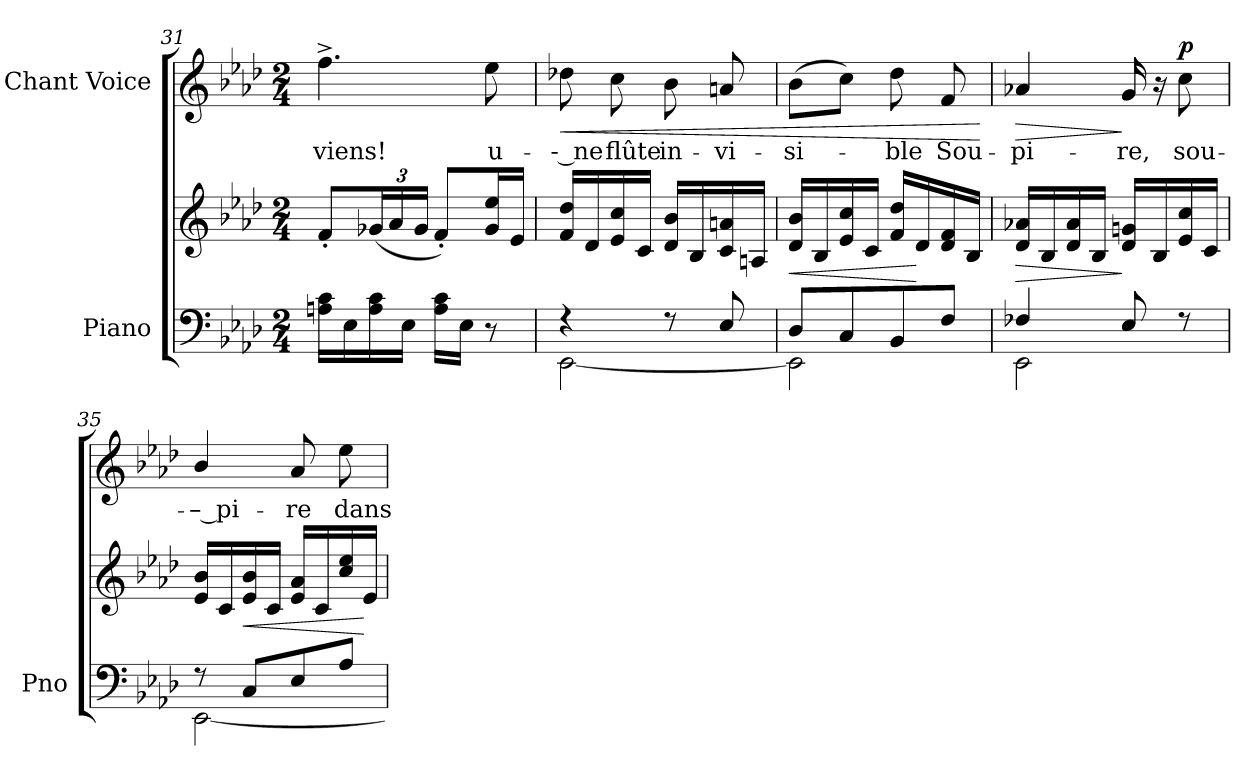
**kern	**kern	**dynam	**kern	**text	**dynam
*part2	*part2	*part2	*part1	*part1	*part1
*staff3	*staff2	*staff2/3	*staff1	*staff1	*staff1
*I"Piano	*	*	*I"Chant Voice	*	*
*I'Pno	*	*	*	*	*
*clefF4	*clefG2	*	*clefG2	*	*
*k[b-e-a-d-]	*k[b-e-a-d-]	*	*k[b-e-a-d-]	*	*
*M2/4	*M2/4	*	*M2/4	*	*
=31	=31	=31	=31	=31	=31
16An\ 16c\LL	8f'/L	.	4.ff^\	viens!	.
16E-\	.	.	.	.	.
16A\ 16c\	(24g-X/L	.	.	.	.
.	24a-/	.	.	.	.
16E-\JJ	.	.	.	.	.
.	24g-/JJ	.	.	.	.
16A\ 16c\LL	8f'/L)	.	.	.	.
16E-\JJ	.	.	.	.	.
8r	16g-/ 16ee-/L	.	8ee-\	u-	.
.	16e-/JJ	.	.	.	.
=32	=32	=32	=32	=32	=32
*^	*	*	*	*	*
!	!	!	!	!	!	!LO:HP:b
4r	[2EE-\	16f/ 16dd-/LL	.	8dd-X\	-- ne	<
.	.	16d-/	.	.	.	.
.	.	16e-/ 16cc/	.	8cc\	flûte	.
.	.	16c/JJ	.	.	.	.
8r	.	16d-/ 16b-/LL	.	8b-\	in-	.
.	.	16B-/	.	.	.	.
8E-/	.	16c/ 16an/	.	8an/	-vi-	.
.	.	16An/JJ	.	.	.	.
=33	=33	=33	=33	=33	=33	=33
!	!	!	!LO:HP:b	!	!	!
8D-/L	2EE-\]	16d-/ 16b-/LL	<	(8b-\L	-si-	.
.	.	16B-/	.	.	.	.
8C/	.	16e-/ 16cc/	.	8cc\J)	.	.
.	.	16c/JJ	.	.	.	.
8BB-/	.	16f/ 16dd-/LL	.	8dd-\	-ble	.
.	.	16d-/	[	.	.	.
8F/J	.	16d-/ 16f/	.	8f/	Sou-	.
.	.	16B-/JJ	.	.	.	.
*v	*v	*	*	*	*	*
.	.	.	.	.	[
=34	=34	=34	=34	=34	=34
*^	*	*	*	*	*
!	!	!	!LO:HP:b	!	!	!LO:HP:b
4F-X/	2EE-\	16d-/ 16a-X/LL	>	4a-X/	-pi-	>
.	.	16B-/	.	.	.	.
.	.	16d-/ 16a-/	.	.	.	.
.	.	16B-/JJ	.	.	.	.
8E-/	.	16d-/ 16gn/LL	]	16g/	-re,	]
.	.	16B-/	.	16r	.	.
!	!	!	!	!	!	!LO:DY:a
8r	.	16e-/ 16cc/	.	8cc\	sou-	p
.	.	16c/JJ	.	.	.	.
=35	=35	=35	=35	=35	=35	=35
8r	[2EE-\	16e-/ 16b-/LL	.	4b-/	-– pi-	.
.	.	16c/	.	.	.	.
!	!	!	!LO:HP:b	!	!	!
8C/L	.	16e-/ 16b-/	<	.	.	.
.	.	16c/JJ	.	.	.	.
8E-/	.	16e-/ 16a-/LL	.	8a-/	-re	.
.	.	16c/	.	.	.	.
8A-/J	.	16cc/ 16ee-/	.	8ee-\	dans	.
.	.	16e-/JJ	[	.	.	.
*v	*v	*	*	*	*	*
=	=	=	=	=	=
*-	*-	*-	*-	*-	*-
